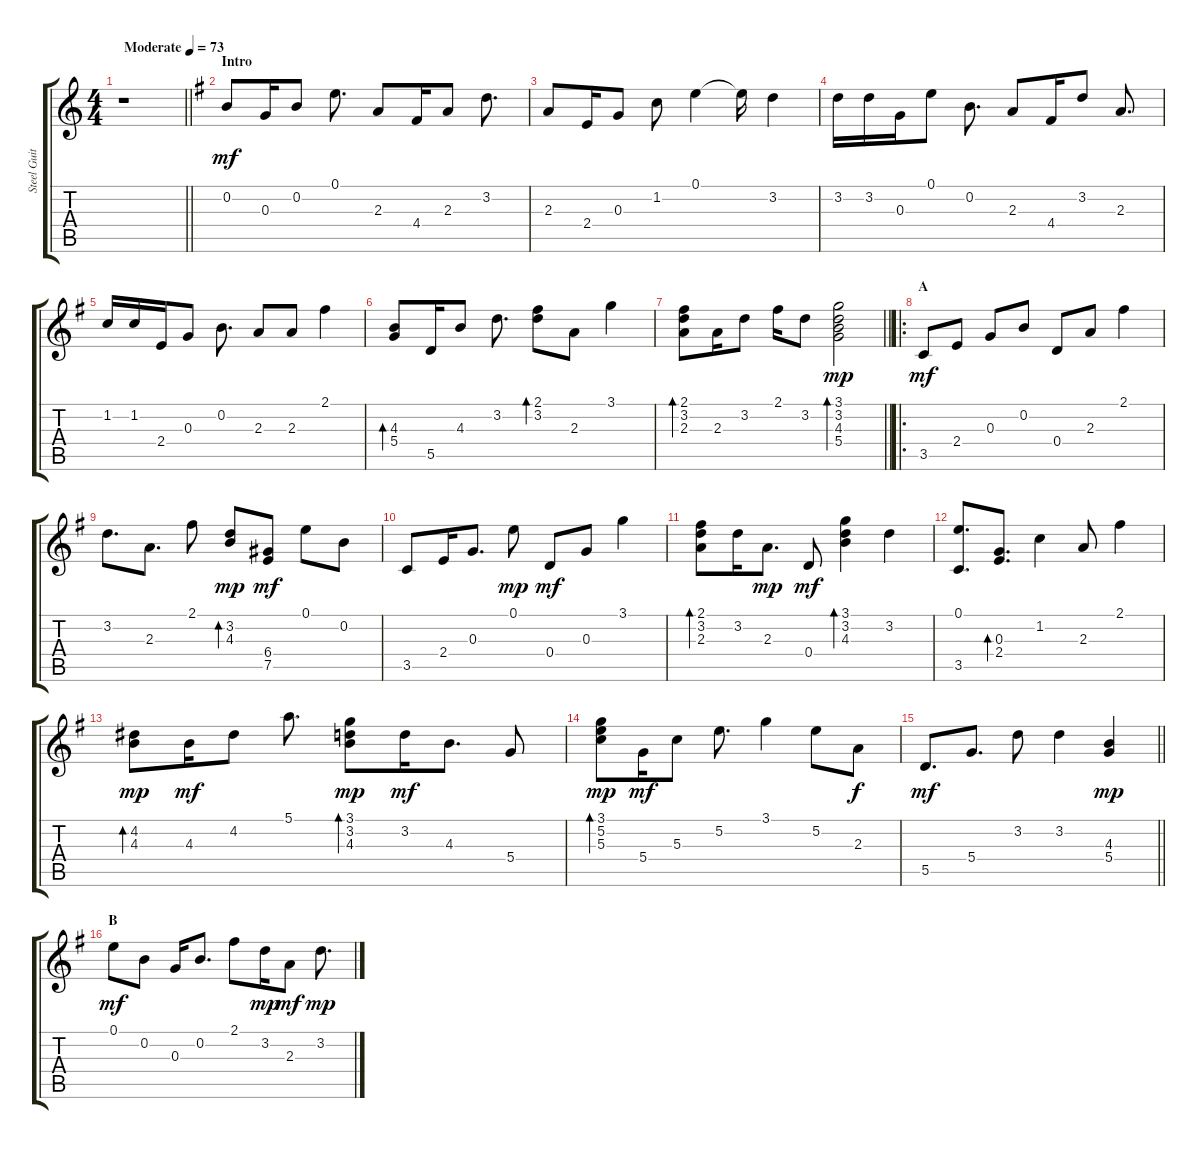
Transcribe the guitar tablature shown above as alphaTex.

\track ("Steel Guitar 2" "Steel Guit") {instrument acousticguitarsteel}
\staff {score tabs}
\tuning (E4 B3 G3 D3 A2 E2) {hide}
\ts (4 4)
\tempo (73 "Moderate")
\clef g2
\barLineRight lightlight
\ks c
r.1{dy mf instrument acousticguitarsteel} |
\section ("" "Intro")
\ks g
0.2.8 0.3.16 0.2.8 0.1.8{d} 2.3.8 4.4.16 2.3.8 3.2.8{d} |
2.3.8 2.4.16 0.3.8 1.2.8 0.1.4 0.1{t}.16 3.2.4 |
3.2.16 3.2.16 0.3.16 0.1.8 0.2.8{d} 2.3.8 4.4.16 3.2.8 2.3.8{d} |
1.2.16 1.2.16 2.4.16 0.3.8 0.2.8{d} 2.3.8 2.3.8 2.1.4 |
(4.3 5.4).8{bd 60} 5.5.16 4.3.8 3.2.8{d} (2.1 3.2).8{bd 60} 2.3.8 3.1.4 |
\barLineRight lightlight
(2.1 3.2 2.3).8{bd 60} 2.3.16 3.2.8 2.1.16 3.2.8 (3.1 3.2 4.3 5.4).2{bd 60 dy mp} |
\ro
\section ("" "A")
3.5.8{dy mf} 2.4.8 0.3.8 0.2.8 0.4.8 2.3.8 2.1.4 |
3.2.8{d} 2.3.8{d} 2.1.8 (3.2 4.3).8{bd 60 dy mp} (6.4 7.5).8{dy mf} 0.1.8 0.2.8 |
3.5.8 2.4.16 0.3.8{d} 0.1.8{dy mp} 0.4.8{dy mf} 0.3.8 3.1.4 |
(2.1 3.2 2.3).8{bd 60} 3.2.16 2.3.8{d dy mp} 0.4.8{dy mf} (3.1 3.2 4.3).4{bd 60} 3.2.4 |
(0.1 3.5).8{d} (0.3 2.4).8{d bd 60} 1.2.4 2.3.8 2.1.4 |
(4.2 4.3).8{bd 60 dy mp} 4.3.16{dy mf} 4.2.8 5.1.8{d} (3.1 3.2 4.3).8{bd 60 dy mp} 3.2.16{dy mf} 4.3.8{d} 5.4.8 |
(3.1 5.2 5.3).8{bd 60 dy mp} 5.4.16{dy mf} 5.3.8 5.2.8{d} 3.1.4 5.2.8 2.3.8{dy f} |
\barLineRight lightlight
5.5.8{d dy mf} 5.4.8{d} 3.2.8 3.2.4 (4.3 5.4).4{dy mp} |
\section ("" "B")
0.1.8{dy mf} 0.2.8 0.3.16 0.2.8{d} 2.1.8 3.2.16{dy mp} 2.3.8{dy mf} 3.2.8{d dy mp}
